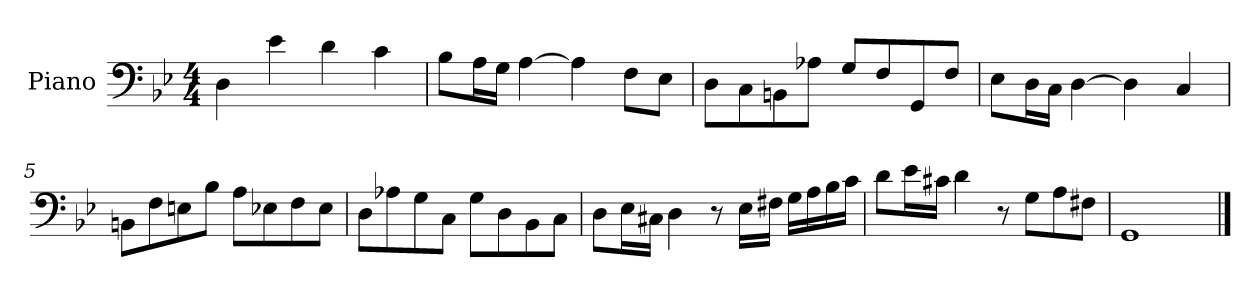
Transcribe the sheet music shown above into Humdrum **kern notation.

**kern
*part1
*staff1
*I"Piano
*I'Pno
*clefF4
*k[b-e-]
*M4/4
=1
4D\
4e-\
4d\
4c\
=2
8B-\L
16A\L
16G\JJ
[4A\
4A\]
8F\L
8E-\J
=3
8D\L
8C\
8BBn\
8A-X\J
8G/L
8F/
8GG/
8F/J
=4
8E-\L
16D\L
16C\JJ
[4D\
4D\]
4C/
=5
8BBn\L
8F\
8En\
8B-\J
8A\L
8E-X\
8F\
8E-\J
=6
8D\L
8A-X\
8G\
8C\J
8G\L
8D\
8BB-\
8C\J
=7
8D\L
16E-\L
16C#X\JJ
4D\
8r
16E-\LL
16F#X\JJ
16G\LL
16A\
16B-\
16c\JJ
=8
8d\L
16e-\L
16c#X\JJ
4d\
8r
8G\L
8A\
8F#X\J
=9
1GG
==
*-
